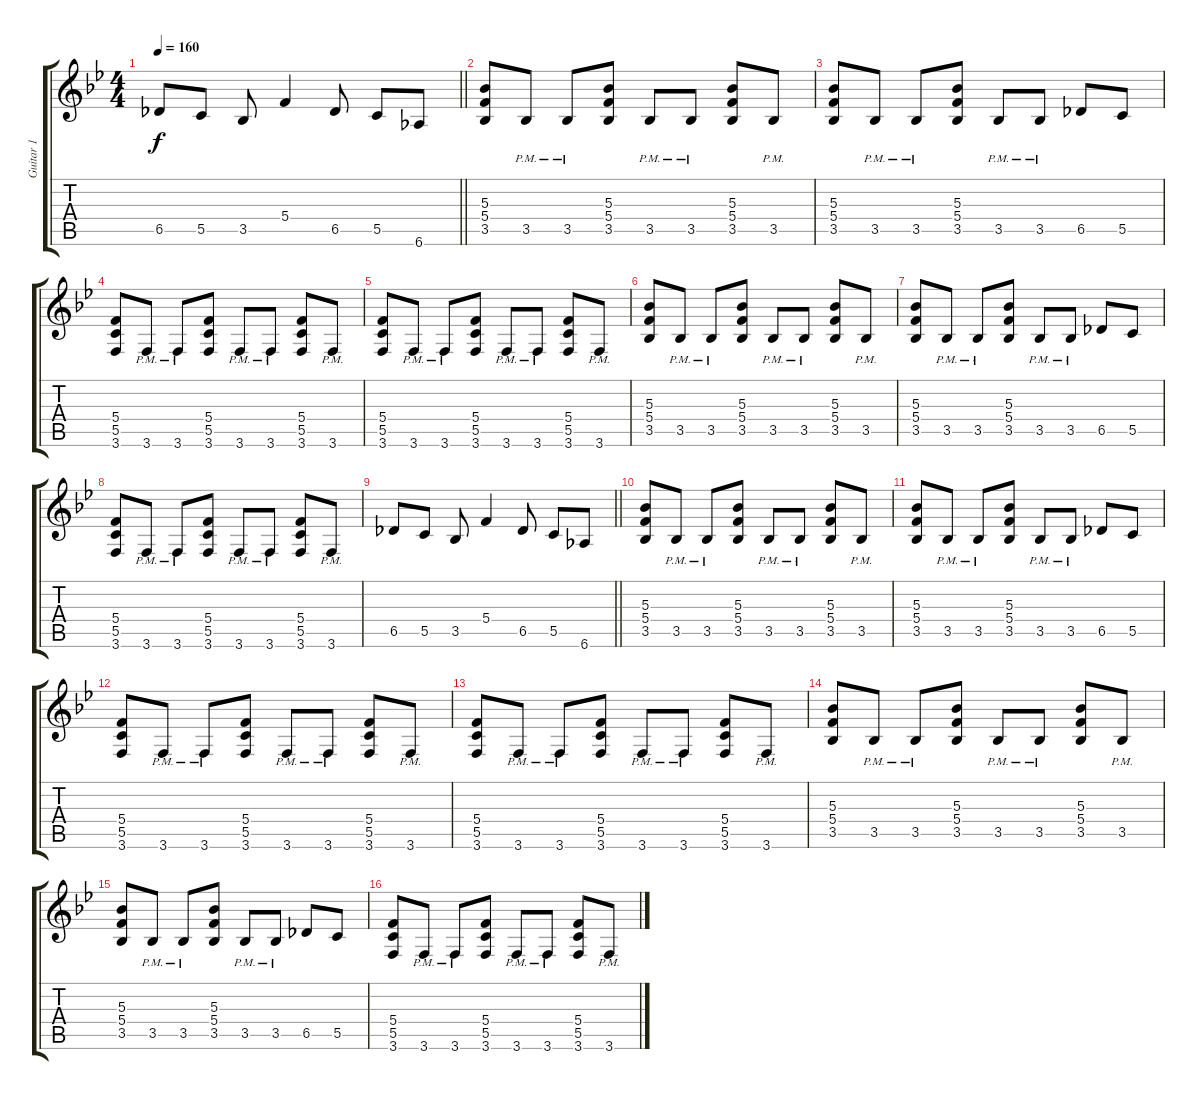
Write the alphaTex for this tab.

\track ("Guitar 1" "Guitar 1") {instrument distortionguitar}
\staff {score tabs}
\tuning (D4 A3 F3 C3 G2 D2) {hide}
\ts (4 4)
\tempo 160
\clef g2
\barLineRight lightlight
\ks bb
6.5.8{dy f} 5.5.8 3.5.8 5.4.4 6.5.8 5.5.8 6.6.8 |
(5.3 5.4 3.5).8 3.5{pm}.8 3.5{pm}.8 (5.3 5.4 3.5).8 3.5{pm}.8 3.5{pm}.8 (5.3 5.4 3.5).8 3.5{pm}.8 |
(5.3 5.4 3.5).8 3.5{pm}.8 3.5{pm}.8 (5.3 5.4 3.5).8 3.5{pm}.8 3.5{pm}.8 6.5.8 5.5.8 |
(5.4 5.5 3.6).8 3.6{pm}.8 3.6{pm}.8 (5.4 5.5 3.6).8 3.6{pm}.8 3.6{pm}.8 (5.4 5.5 3.6).8 3.6{pm}.8 |
(5.4 5.5 3.6).8 3.6{pm}.8 3.6{pm}.8 (5.4 5.5 3.6).8 3.6{pm}.8 3.6{pm}.8 (5.4 5.5 3.6).8 3.6{pm}.8 |
(5.3 5.4 3.5).8 3.5{pm}.8 3.5{pm}.8 (5.3 5.4 3.5).8 3.5{pm}.8 3.5{pm}.8 (5.3 5.4 3.5).8 3.5{pm}.8 |
(5.3 5.4 3.5).8 3.5{pm}.8 3.5{pm}.8 (5.3 5.4 3.5).8 3.5{pm}.8 3.5{pm}.8 6.5.8 5.5.8 |
(5.4 5.5 3.6).8 3.6{pm}.8 3.6{pm}.8 (5.4 5.5 3.6).8 3.6{pm}.8 3.6{pm}.8 (5.4 5.5 3.6).8 3.6{pm}.8 |
\barLineRight lightlight
6.5.8 5.5.8 3.5.8 5.4.4 6.5.8 5.5.8 6.6.8 |
(5.3 5.4 3.5).8 3.5{pm}.8 3.5{pm}.8 (5.3 5.4 3.5).8 3.5{pm}.8 3.5{pm}.8 (5.3 5.4 3.5).8 3.5{pm}.8 |
(5.3 5.4 3.5).8 3.5{pm}.8 3.5{pm}.8 (5.3 5.4 3.5).8 3.5{pm}.8 3.5{pm}.8 6.5.8 5.5.8 |
(5.4 5.5 3.6).8 3.6{pm}.8 3.6{pm}.8 (5.4 5.5 3.6).8 3.6{pm}.8 3.6{pm}.8 (5.4 5.5 3.6).8 3.6{pm}.8 |
(5.4 5.5 3.6).8 3.6{pm}.8 3.6{pm}.8 (5.4 5.5 3.6).8 3.6{pm}.8 3.6{pm}.8 (5.4 5.5 3.6).8 3.6{pm}.8 |
(5.3 5.4 3.5).8 3.5{pm}.8 3.5{pm}.8 (5.3 5.4 3.5).8 3.5{pm}.8 3.5{pm}.8 (5.3 5.4 3.5).8 3.5{pm}.8 |
(5.3 5.4 3.5).8 3.5{pm}.8 3.5{pm}.8 (5.3 5.4 3.5).8 3.5{pm}.8 3.5{pm}.8 6.5.8 5.5.8 |
(5.4 5.5 3.6).8 3.6{pm}.8 3.6{pm}.8 (5.4 5.5 3.6).8 3.6{pm}.8 3.6{pm}.8 (5.4 5.5 3.6).8 3.6{pm}.8
